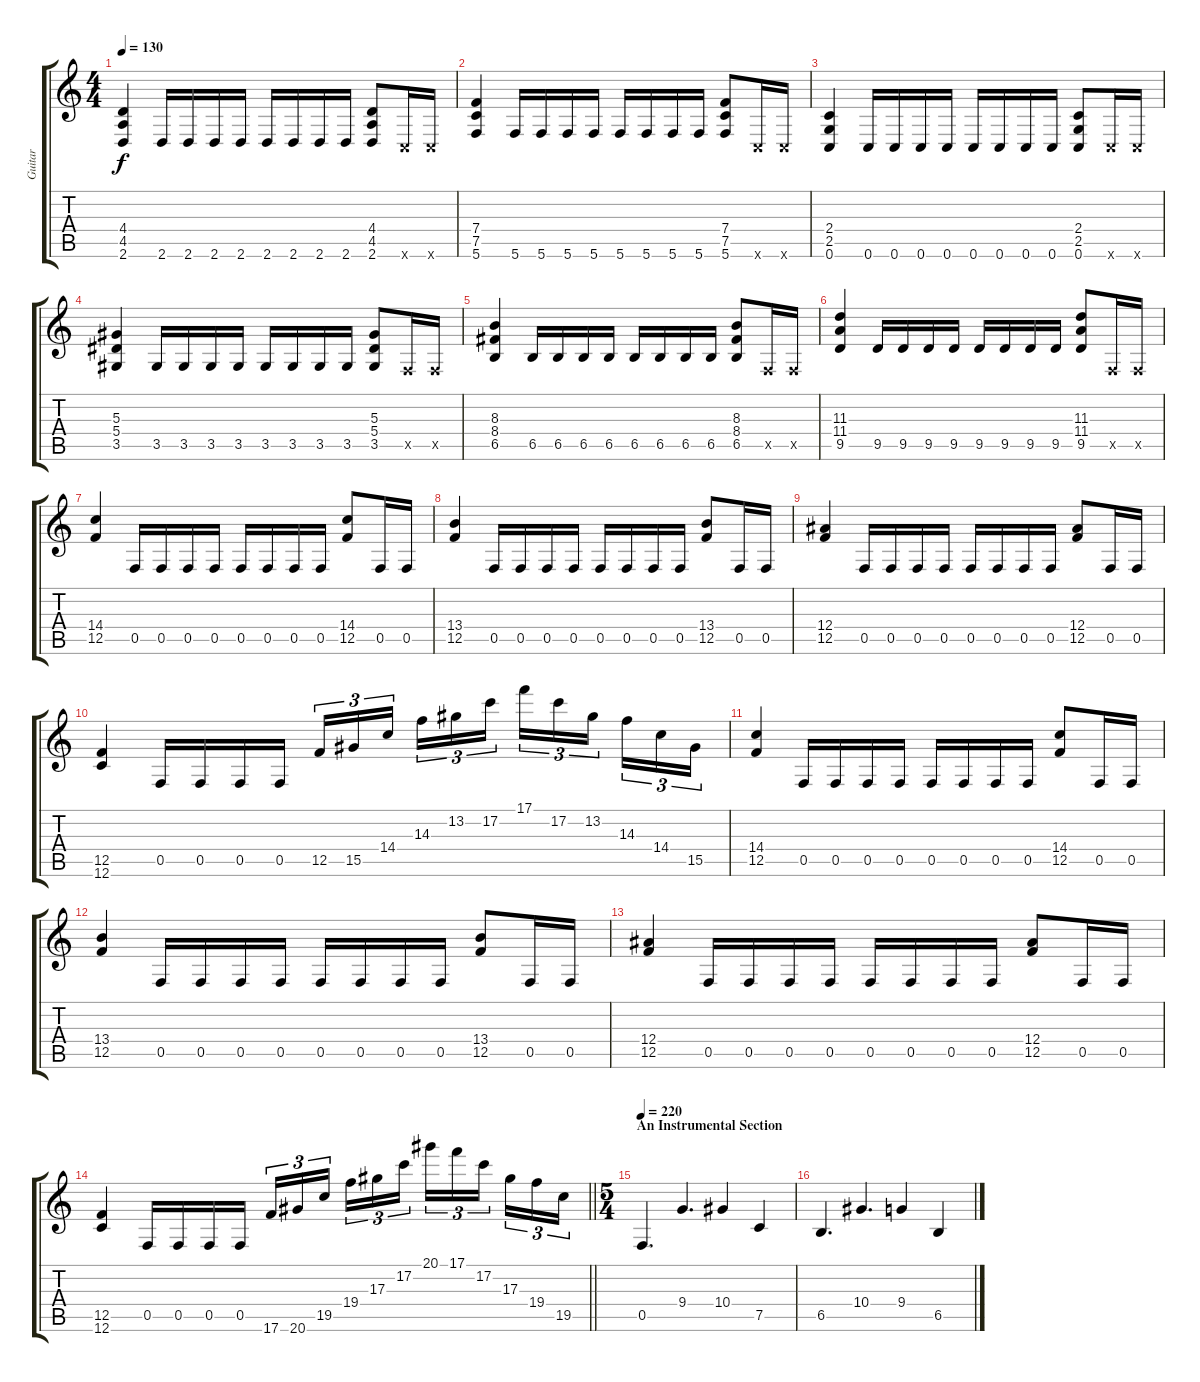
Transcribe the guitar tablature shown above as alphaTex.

\track ("Guitar" "Guitar") {instrument distortionguitar}
\staff {score tabs}
\tuning (C4 G3 Eb3 Bb2 F2 C2) {hide}
\ts (4 4)
\tempo 130
\clef g2
\ks c
(4.4 4.5 2.6).4{dy f} 2.6.16 2.6.16 2.6.16 2.6.16 2.6.16 2.6.16 2.6.16 2.6.16 (4.4 4.5 2.6).8 0.6{x}.16 0.6{x}.16 |
(7.4 7.5 5.6).4 5.6.16 5.6.16 5.6.16 5.6.16 5.6.16 5.6.16 5.6.16 5.6.16 (7.4 7.5 5.6).8 0.6{x}.16 0.6{x}.16 |
(2.4 2.5 0.6).4 0.6.16 0.6.16 0.6.16 0.6.16 0.6.16 0.6.16 0.6.16 0.6.16 (2.4 2.5 0.6).8 0.6{x}.16 0.6{x}.16 |
(5.3 5.4 3.5).4 3.5.16 3.5.16 3.5.16 3.5.16 3.5.16 3.5.16 3.5.16 3.5.16 (5.3 5.4 3.5).8 0.5{x}.16 0.5{x}.16 |
(8.3 8.4 6.5).4 6.5.16 6.5.16 6.5.16 6.5.16 6.5.16 6.5.16 6.5.16 6.5.16 (8.3 8.4 6.5).8 0.5{x}.16 0.5{x}.16 |
(11.3 11.4 9.5).4 9.5.16 9.5.16 9.5.16 9.5.16 9.5.16 9.5.16 9.5.16 9.5.16 (11.3 11.4 9.5).8 0.5{x}.16 0.5{x}.16 |
(14.4 12.5).4 0.5.16 0.5.16 0.5.16 0.5.16 0.5.16 0.5.16 0.5.16 0.5.16 (14.4 12.5).8 0.5.16 0.5.16 |
(13.4 12.5).4 0.5.16 0.5.16 0.5.16 0.5.16 0.5.16 0.5.16 0.5.16 0.5.16 (13.4 12.5).8 0.5.16 0.5.16 |
(12.4 12.5).4 0.5.16 0.5.16 0.5.16 0.5.16 0.5.16 0.5.16 0.5.16 0.5.16 (12.4 12.5).8 0.5.16 0.5.16 |
(12.5 12.6).4 0.5.16 0.5.16 0.5.16 0.5.16 12.5.16{tu (3 2)} 15.5.16{tu (3 2)} 14.4.16{tu (3 2) beam splitsecondary} 14.3.16{tu (3 2)} 13.2.16{tu (3 2)} 17.2.16{tu (3 2)} 17.1.16{tu (3 2)} 17.2.16{tu (3 2)} 13.2.16{tu (3 2) beam splitsecondary} 14.3.16{tu (3 2)} 14.4.16{tu (3 2)} 15.5.16{tu (3 2)} |
(14.4 12.5).4 0.5.16 0.5.16 0.5.16 0.5.16 0.5.16 0.5.16 0.5.16 0.5.16 (14.4 12.5).8 0.5.16 0.5.16 |
(13.4 12.5).4 0.5.16 0.5.16 0.5.16 0.5.16 0.5.16 0.5.16 0.5.16 0.5.16 (13.4 12.5).8 0.5.16 0.5.16 |
(12.4 12.5).4 0.5.16 0.5.16 0.5.16 0.5.16 0.5.16 0.5.16 0.5.16 0.5.16 (12.4 12.5).8 0.5.16 0.5.16 |
\barLineRight lightlight
(12.5 12.6).4 0.5.16 0.5.16 0.5.16 0.5.16 17.6.16{tu (3 2)} 20.6.16{tu (3 2)} 19.5.16{tu (3 2) beam splitsecondary} 19.4.16{tu (3 2)} 17.3.16{tu (3 2)} 17.2.16{tu (3 2)} 20.1.16{tu (3 2)} 17.1.16{tu (3 2)} 17.2.16{tu (3 2) beam splitsecondary} 17.3.16{tu (3 2)} 19.4.16{tu (3 2)} 19.5.16{tu (3 2)} |
\ts (5 4)
\section ("" "An Instrumental Section")
\tempo 220
0.5.4{d balance 0} 9.4.4{d} 10.4.4 7.5.4 |
6.5.4{d} 10.4.4{d} 9.4.4 6.5.4
